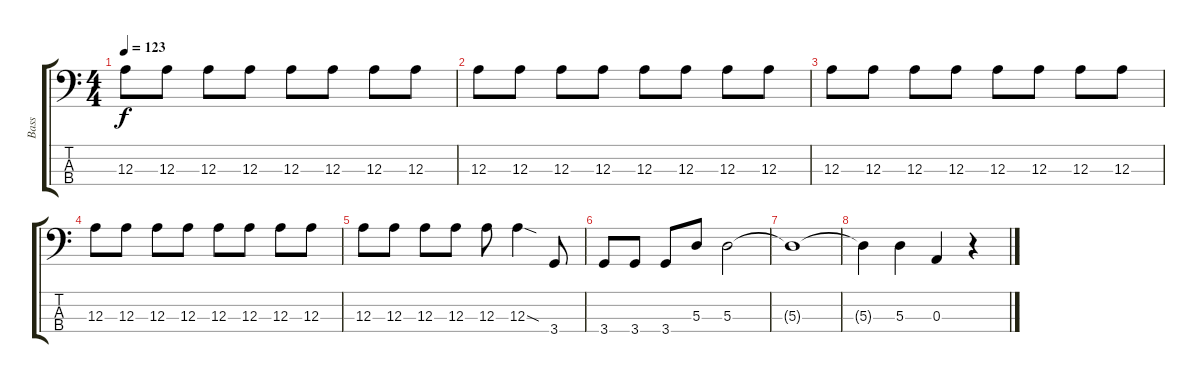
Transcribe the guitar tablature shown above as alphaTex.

\track ("Bass" "Bass") {instrument electricbasspick}
\staff {score tabs}
\tuning (G2 D2 A1 E1) {hide}
\ts (4 4)
\tempo 123
\clef f4
\ks c
12.3.8{dy f} 12.3.8 12.3.8 12.3.8 12.3.8 12.3.8 12.3.8 12.3.8 |
12.3.8 12.3.8 12.3.8 12.3.8 12.3.8 12.3.8 12.3.8 12.3.8 |
12.3.8 12.3.8 12.3.8 12.3.8 12.3.8 12.3.8 12.3.8 12.3.8 |
12.3.8 12.3.8 12.3.8 12.3.8 12.3.8 12.3.8 12.3.8 12.3.8 |
12.3.8 12.3.8 12.3.8 12.3.8 12.3.8 12.3{sod}.4 3.4.8 |
3.4.8 3.4.8 3.4.8 5.3.8 5.3.2 |
5.3{t}.1 |
5.3{t}.4 5.3.4 0.3.4 r.4
